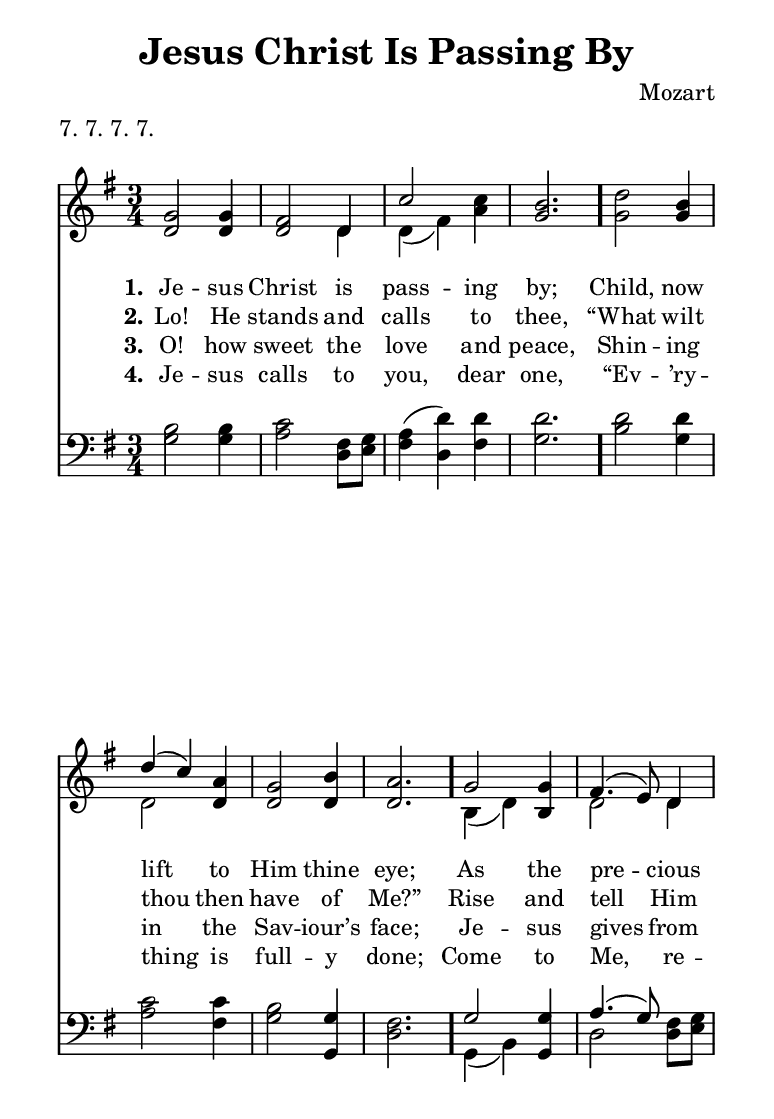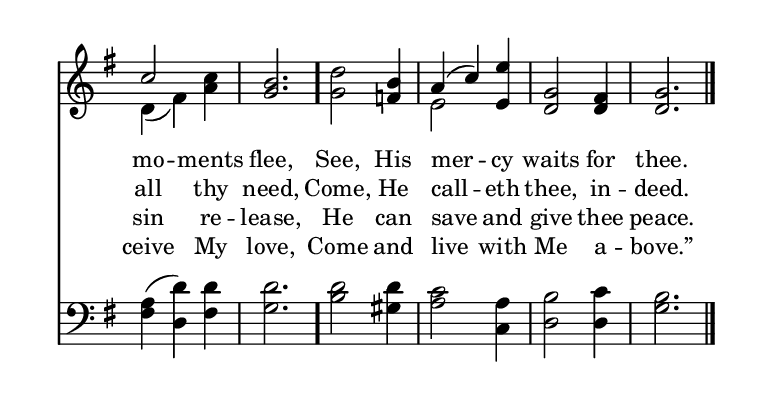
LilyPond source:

\include "common/global.ily"
\paper {
  \include "common/paper.ily"
  ragged-last-bottom = ##t
  system-system-spacing.padding = 9
}

\header{
  %children
  hymnnumber = "303"
  title = "Jesus Christ Is Passing By"
  tunename = "Mozart"
  meter = "7. 7. 7. 7."
  poet = ""
  composer = "Mozart"
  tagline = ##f
}

global = {
  \include "common/overrides.ily"
  \override Staff.TimeSignature.style = #'numbered
  \time 3/4
  \override Score.MetronomeMark.transparent = ##t % hide all fermata changes too
  \tempo 4=120
  \key g \major
  \autoBeamOff
}

notesSoprano = {
\global
\relative c'' {

  g2 g4 | fis2 d4 | c'2 c4 | b2. |
  d2 b4 | d( c) a | g2 b4 | a2. |
  g2 g4 | fis4.( e8) d4 | c'2 c4 | b2. |
  d2 b4 | a( c) e | g,2 fis4 | g2. |

  \bar "|."

}
}

notesAlto = {
\global
\relative e' {

  d2 d4 | d2 d4 | d( fis) a | g2. |
  g2 g4 | d2 d4 | d2 d4 | d2. |
  b4( d) b | d2 d4 | d( fis) a | g2. |
  g2 f4 | e2 e4 | d2 d4 | d2. |

}
}

notesTenor = {
\global
\relative a {

  b2 b4 | c2 fis,8[ g] | a4( d) d | d2. |
  d2 d4 | c2 c4 | b2 g4 | fis2. |
  g2 g4 | a4.( g8) fis8[ g] | a4( d) d | d2. |
  d2 d4 | c2 a4 | b2 c4 | b2. |

}
}

notesBass = {
\global
\relative f {

  g2 g4 | a2 d,8[ e] | fis4( d) fis | g2. |
  b2 g4 | a2 fis4 | g2 g,4 | d'2. |
  g,4( b) g | d'2 d8[ e] | fis4( d) fis4 | g2. |
  b2 gis4 | a2 c,4 | d2 d4 | g2. |

}
}

wordsA = \lyricmode {
\set stanza = "1."

Je -- sus Christ is pass -- ing by; \bar "."
Child, now lift to Him thine eye; \bar "."
As the pre -- cious mo -- ments flee, \bar "."
See, His mer -- cy waits for thee. \bar "."

}

wordsB = \lyricmode {
\set stanza = "2."

Lo! He stands and calls to thee,
“What wilt thou then have of Me?”
Rise and tell Him all thy need,
Come, He call -- eth thee, in -- deed.

}

wordsC = \lyricmode {
\set stanza = "3."

O! how sweet the love and peace,
Shin -- ing in the Sav -- iour’s face;
Je -- sus gives from sin re -- lease,
He can save and give thee peace.

}

wordsD = \lyricmode {
\set stanza = "4."

Je -- sus calls to you, dear one,
“Ev -- ’ry -- thing is full -- y done;
Come to Me, re -- ceive My love,
Come and live with Me a -- bove.”

}

\score {
  \context ChoirStaff <<
    \context Staff = upper <<
      \set Staff.autoBeaming = ##f
      \set ChoirStaff.systemStartDelimiter = #'SystemStartBar
      \set ChoirStaff.printPartCombineTexts = ##f
      \partcombine #'(2 . 9) \notesSoprano \notesAlto
      \context NullVoice = sopranos { \voiceOne << \notesSoprano >> }
      \context NullVoice = altos { \voiceTwo << \notesAlto >> }
      \context Lyrics = one   \lyricsto sopranos \wordsA
      \context Lyrics = two   \lyricsto sopranos \wordsB
      \context Lyrics = three \lyricsto sopranos \wordsC
      \context Lyrics = four  \lyricsto sopranos \wordsD
    >>
    \context Staff = men <<
      \set Staff.autoBeaming = ##f
      \clef bass
      \set ChoirStaff.printPartCombineTexts = ##f
      \partcombine #'(2 . 9) \notesTenor \notesBass
      \context NullVoice = tenors { \voiceOne << \notesTenor >> }
      \context NullVoice = basses { \voiceTwo << \notesBass >> }
    >>
  >>
  \layout {
    \include "common/layout.ily"
  }
  \midi{
    \include "common/midi.ily"
  }
}

\version "2.19.49"  % necessary for upgrading to future LilyPond versions.

% vi:set et ts=2 sw=2 ai nocindent syntax=lilypond:
